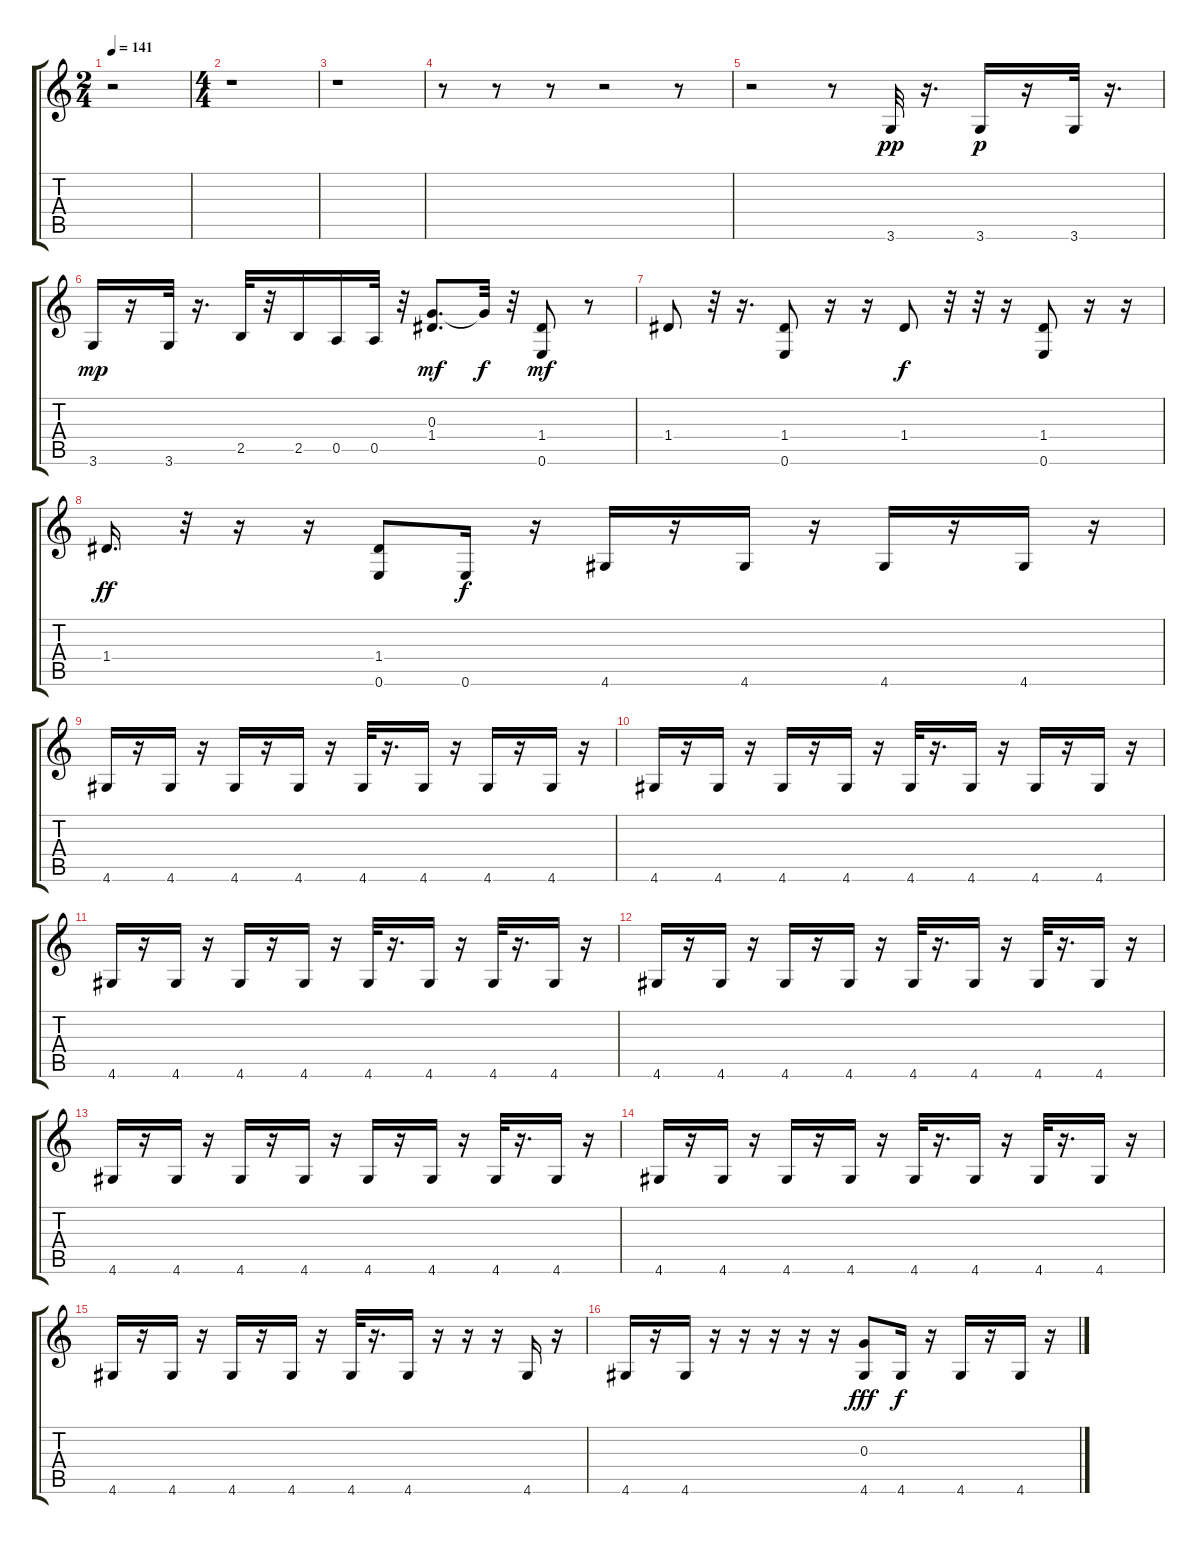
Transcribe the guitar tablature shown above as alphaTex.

\track "" {instrument acousticguitarsteel}
\staff {score tabs}
\tuning (E4 B3 G3 D3 A2 E2) {hide}
\ts (2 4)
\tempo 141
\clef g2
\ks c
r.2{dy pp instrument acousticguitarsteel} |
\ts (4 4)
r.1 |
r.1 |
r.8 r.8 r.8 r.2 r.8 |
r.2 r.8 3.6.32 r.16{d} 3.6.16{dy p} r.16 3.6.32 r.16{d} |
3.6.16{dy mp} r.16 3.6.32 r.16{d} 2.5.32 r.32 2.5.16 0.5.16 0.5.32 r.32 (0.3 1.4).8{d dy mf} 0.3{t}.32{dy f} r.32 (1.4 0.6).8{dy mf} r.8 |
1.4.8 r.32 r.16{d} (1.4 0.6).8 r.16 r.16 1.4.8{dy f} r.32 r.32 r.16 (1.4 0.6).8 r.16 r.16 |
1.4.16{d dy ff} r.32 r.16 r.16 (1.4 0.6).8 0.6.16{dy f} r.16 4.6.16 r.16 4.6.16 r.16 4.6.16 r.16 4.6.16 r.16 |
4.6.16 r.16 4.6.16 r.16 4.6.16 r.16 4.6.16 r.16 4.6.32 r.16{d} 4.6.16 r.16 4.6.16 r.16 4.6.16 r.16 |
4.6.16 r.16 4.6.16 r.16 4.6.16 r.16 4.6.16 r.16 4.6.32 r.16{d} 4.6.16 r.16 4.6.16 r.16 4.6.16 r.16 |
4.6.16 r.16 4.6.16 r.16 4.6.16 r.16 4.6.16 r.16 4.6.32 r.16{d} 4.6.16 r.16 4.6.32 r.16{d} 4.6.16 r.16 |
4.6.16 r.16 4.6.16 r.16 4.6.16 r.16 4.6.16 r.16 4.6.32 r.16{d} 4.6.16 r.16 4.6.32 r.16{d} 4.6.16 r.16 |
4.6.16 r.16 4.6.16 r.16 4.6.16 r.16 4.6.16 r.16 4.6.16 r.16 4.6.16 r.16 4.6.32 r.16{d} 4.6.16 r.16 |
4.6.16 r.16 4.6.16 r.16 4.6.16 r.16 4.6.16 r.16 4.6.32 r.16{d} 4.6.16 r.16 4.6.32 r.16{d} 4.6.16 r.16 |
4.6.16 r.16 4.6.16 r.16 4.6.16 r.16 4.6.16 r.16 4.6.32 r.16{d} 4.6.16 r.16 r.16 r.16 4.6.16 r.16 |
4.6.16 r.16 4.6.16 r.16 r.16 r.16 r.16 r.16 (0.3 4.6).8{dy fff} 4.6.16{dy f} r.16 4.6.16 r.16 4.6.16 r.16
